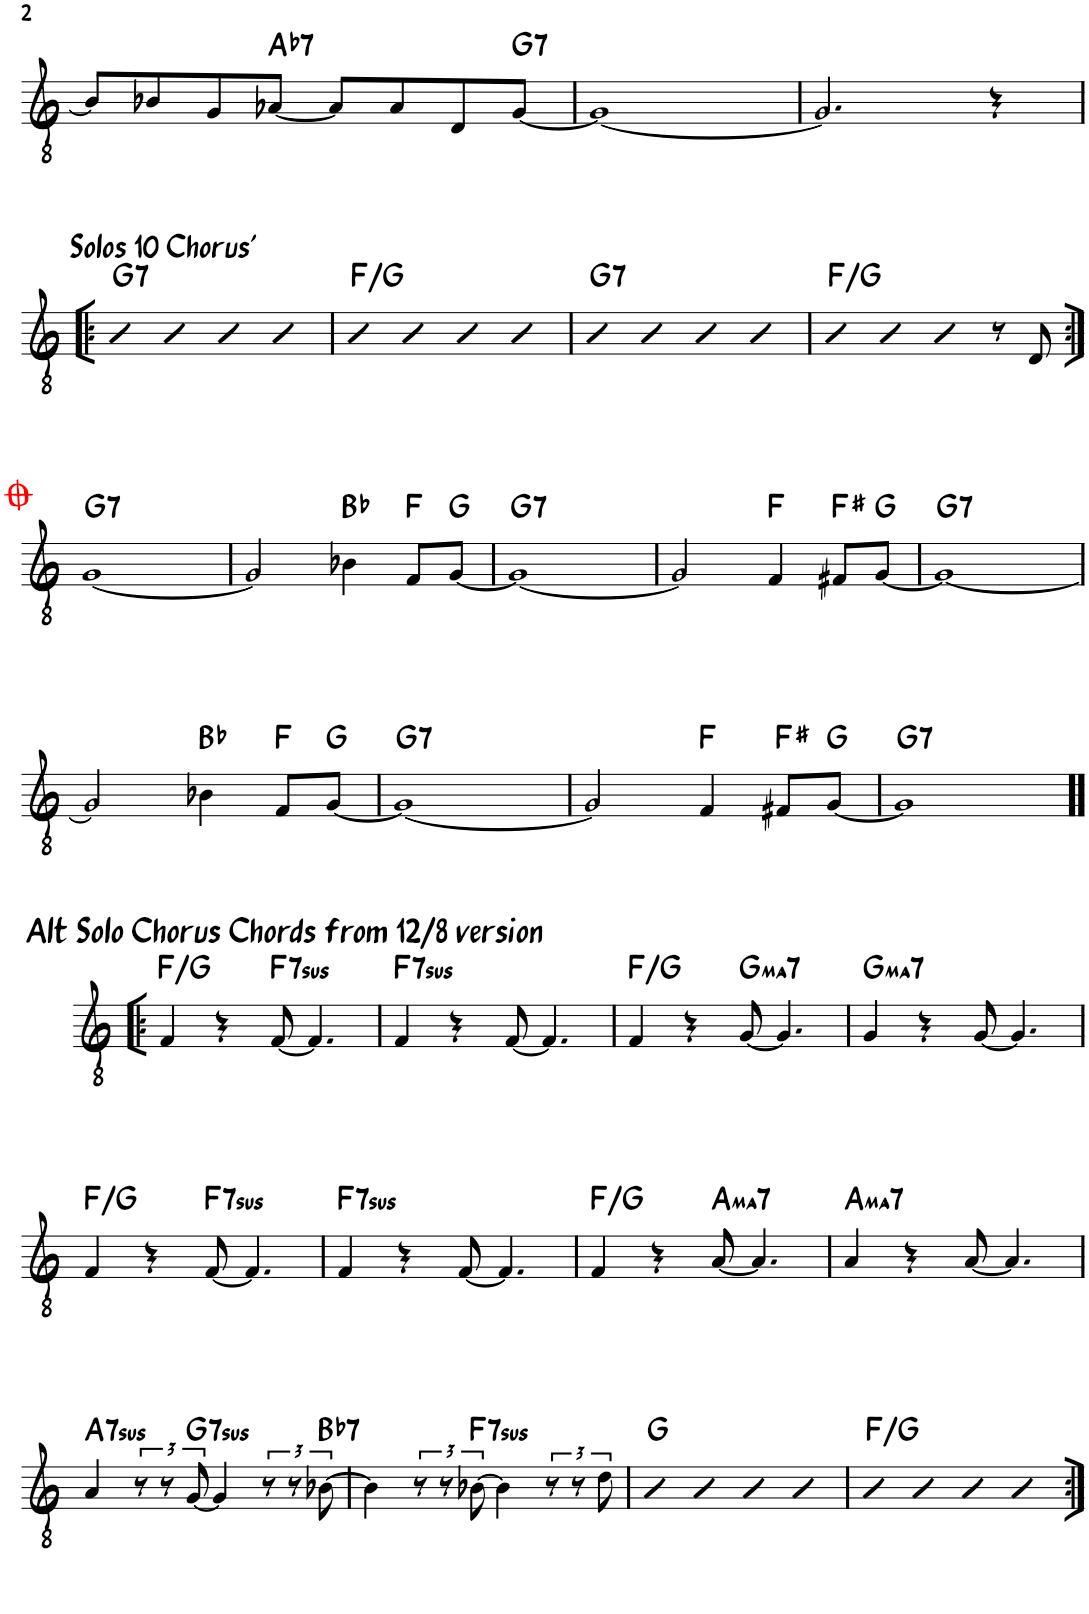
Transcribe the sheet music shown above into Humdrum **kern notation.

**kern	**harte
*part1	*part1
*staff1	*
*I"Guitar	*
*I'Gtr.	*
!!LO:PB:g=z
*clefGv2	*
*k[]	*
*M4/4	*
=28	=28
8B-/L]	.
8B-X/	.
8G/	.
!	!LO:H:kt=7
[8A-X/J	Ab:7
8A-/L]	.
8A-/	.
8D/	.
!	!LO:H:kt=7
[8G/J	G:7
=29	=29
1G_	.
=30	=30
2.G/]	.
4r	.
!!LO:LB:g=z
=31!|:	=31!|:
!	!LO:H:kt=7
4B	G:7
4B	.
4B	.
4B	.
=32	=32
4B	F:maj/2
4B	.
4B	.
4B	.
=33	=33
!	!LO:H:kt=7
4B	G:7
4B	.
4B	.
4B	.
=34	=34
4B	F:maj/2
4B	.
4B	.
8r	.
8D/	.
!!LO:LB:g=z
=35:|!	=35:|!
!	!LO:H:kt=7
[1G	G:7
=36	=36
2G/]	.
4B-X\	Bb:maj
8F/L	F:maj
[8G/J	G:maj
=37	=37
!	!LO:H:kt=7
1G_	G:7
=38	=38
2G/]	.
4F/	F:maj
8F#X/L	F#:maj
[8G/J	G:maj
=39	=39
!	!LO:H:kt=7
1G_	G:7
!!LO:LB:g=z
=40	=40
2G/]	.
4B-X\	Bb:maj
8F/L	F:maj
[8G/J	G:maj
=41	=41
!	!LO:H:kt=7
1G_	G:7
=42	=42
2G/]	.
4F/	F:maj
8F#X/L	F#:maj
[8G/J	G:maj
=43	=43
!	!LO:H:kt=7
1G]	G:7
!!LO:LB:g=z
=1!|:	=1!|:
!LO:TX:a:t=Alt Solo Chorus Chords from 12/8 version	!
4F/	F:maj/2
4r	.
!	!LO:H:kt=7sus
[8F/	F:sus4(7)
4.F/]	.
=2	=2
!	!LO:H:kt=7sus
4F/	F:sus4(7)
4r	.
[8F/	.
4.F/]	.
=3	=3
4F/	F:maj/2
4r	.
!	!LO:H:kt=ma7
[8G/	G:maj7
4.G/]	.
=4	=4
!	!LO:H:kt=ma7
4G/	G:maj7
4r	.
[8G/	.
4.G/]	.
!!LO:LB:g=z
=5	=5
4F/	F:maj/2
4r	.
!	!LO:H:kt=7sus
[8F/	F:sus4(7)
4.F/]	.
=6	=6
!	!LO:H:kt=7sus
4F/	F:sus4(7)
4r	.
[8F/	.
4.F/]	.
=7	=7
4F/	F:maj/2
4r	.
!	!LO:H:kt=ma7
[8A/	A:maj7
4.A/]	.
=8	=8
!	!LO:H:kt=ma7
4A/	A:maj7
4r	.
[8A/	.
4.A/]	.
!!LO:LB:g=z
=9	=9
!	!LO:H:kt=7sus
4A/	A:sus4(7)
12r	.
12r	.
!	!LO:H:kt=7sus
[12G/	G:sus4(7)
4G/]	.
12r	.
12r	.
!	!LO:H:kt=7
[12B-X\	Bb:7
=10	=10
4B-\]	.
12r	.
12r	.
!	!LO:H:kt=7sus
[12B-X\	F:sus4(7)
4B-\]	.
12r	.
12r	.
12d\	.
=11	=11
4B	G:maj
4B	.
4B	.
4B	.
=12	=12
4B	F:maj/2
4B	.
4B	.
4B	.
=:|!	=:|!
*-	*-
